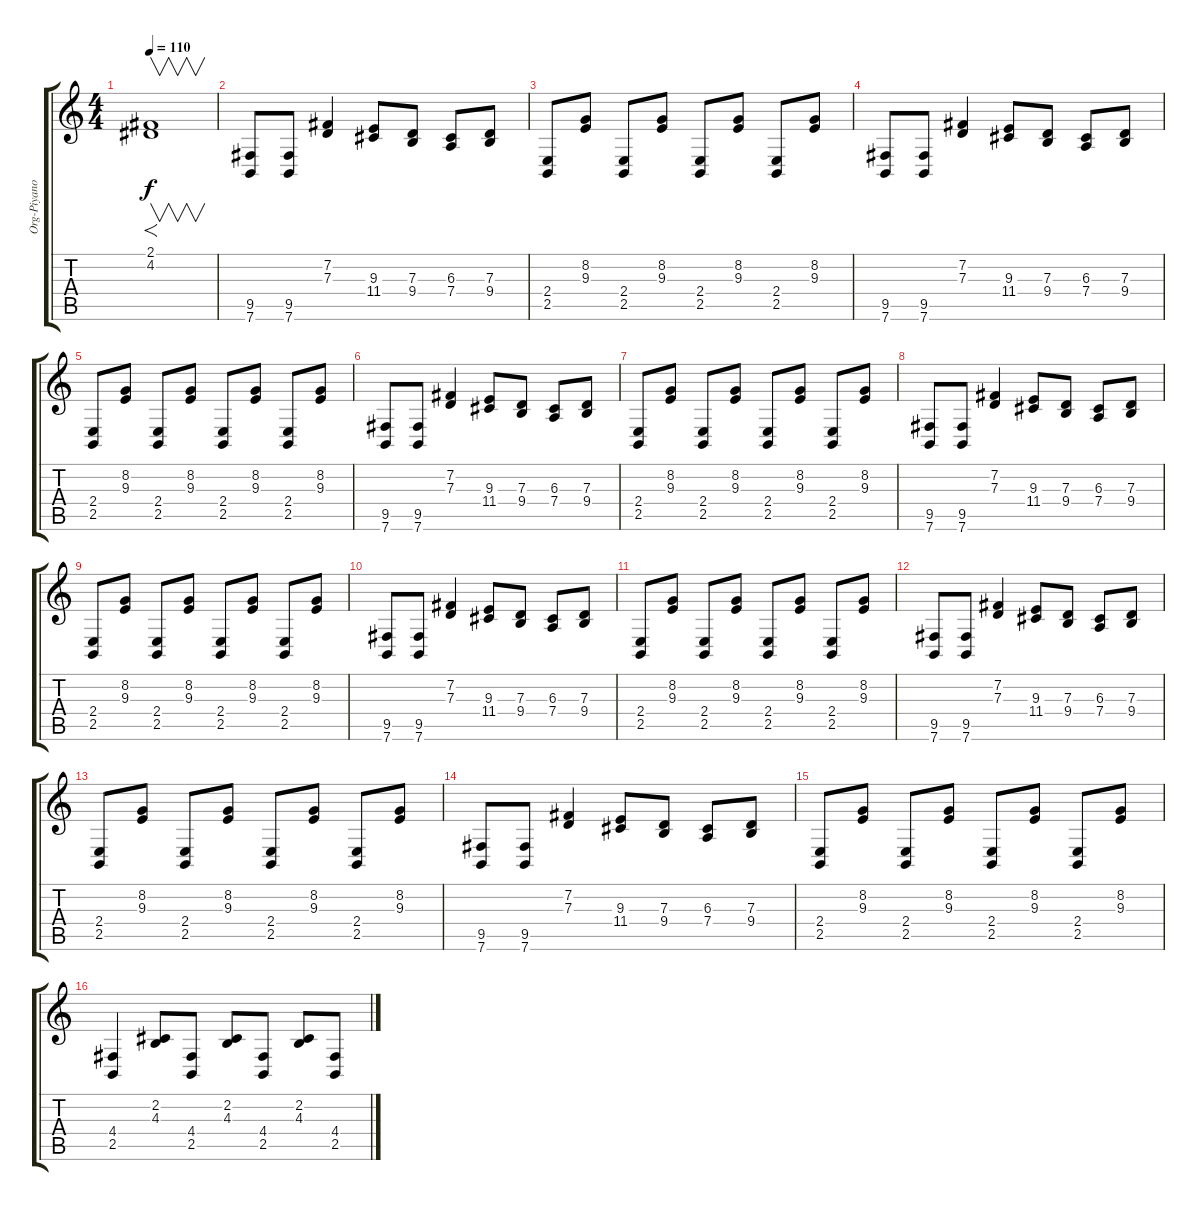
\track ("Org-Piyano" "Org-Piyano") {instrument rockorgan}
\staff {score tabs}
\tuning (E4 B3 G3 D3 A2 E2) {hide}
\ts (4 4)
\tempo 110
\clef g2
\ks c
(2.1 4.2).1{f v dy f volume 16} |
(9.5 7.6).8{instrument electricgrandpiano} (9.5 7.6).8 (7.2 7.3).4 (9.3 11.4).8 (7.3 9.4).8 (6.3 7.4).8 (7.3 9.4).8 |
(2.4 2.5).8 (8.2 9.3).8 (2.4 2.5).8 (8.2 9.3).8 (2.4 2.5).8 (8.2 9.3).8 (2.4 2.5).8 (8.2 9.3).8 |
(9.5 7.6).8 (9.5 7.6).8 (7.2 7.3).4 (9.3 11.4).8 (7.3 9.4).8 (6.3 7.4).8 (7.3 9.4).8 |
(2.4 2.5).8 (8.2 9.3).8 (2.4 2.5).8 (8.2 9.3).8 (2.4 2.5).8 (8.2 9.3).8 (2.4 2.5).8 (8.2 9.3).8 |
(9.5 7.6).8 (9.5 7.6).8 (7.2 7.3).4 (9.3 11.4).8 (7.3 9.4).8 (6.3 7.4).8 (7.3 9.4).8 |
(2.4 2.5).8 (8.2 9.3).8 (2.4 2.5).8 (8.2 9.3).8 (2.4 2.5).8 (8.2 9.3).8 (2.4 2.5).8 (8.2 9.3).8 |
(9.5 7.6).8 (9.5 7.6).8 (7.2 7.3).4 (9.3 11.4).8 (7.3 9.4).8 (6.3 7.4).8 (7.3 9.4).8 |
(2.4 2.5).8 (8.2 9.3).8 (2.4 2.5).8 (8.2 9.3).8 (2.4 2.5).8 (8.2 9.3).8 (2.4 2.5).8 (8.2 9.3).8 |
(9.5 7.6).8 (9.5 7.6).8 (7.2 7.3).4 (9.3 11.4).8 (7.3 9.4).8 (6.3 7.4).8 (7.3 9.4).8 |
(2.4 2.5).8 (8.2 9.3).8 (2.4 2.5).8 (8.2 9.3).8 (2.4 2.5).8 (8.2 9.3).8 (2.4 2.5).8 (8.2 9.3).8 |
(9.5 7.6).8 (9.5 7.6).8 (7.2 7.3).4 (9.3 11.4).8 (7.3 9.4).8 (6.3 7.4).8 (7.3 9.4).8 |
(2.4 2.5).8 (8.2 9.3).8 (2.4 2.5).8 (8.2 9.3).8 (2.4 2.5).8 (8.2 9.3).8 (2.4 2.5).8 (8.2 9.3).8 |
(9.5 7.6).8 (9.5 7.6).8 (7.2 7.3).4 (9.3 11.4).8 (7.3 9.4).8 (6.3 7.4).8 (7.3 9.4).8 |
(2.4 2.5).8 (8.2 9.3).8 (2.4 2.5).8 (8.2 9.3).8 (2.4 2.5).8 (8.2 9.3).8 (2.4 2.5).8 (8.2 9.3).8 |
(4.4 2.5).4 (2.2 4.3).8 (4.4 2.5).8 (2.2 4.3).8 (4.4 2.5).8 (2.2 4.3).8 (4.4 2.5).8
